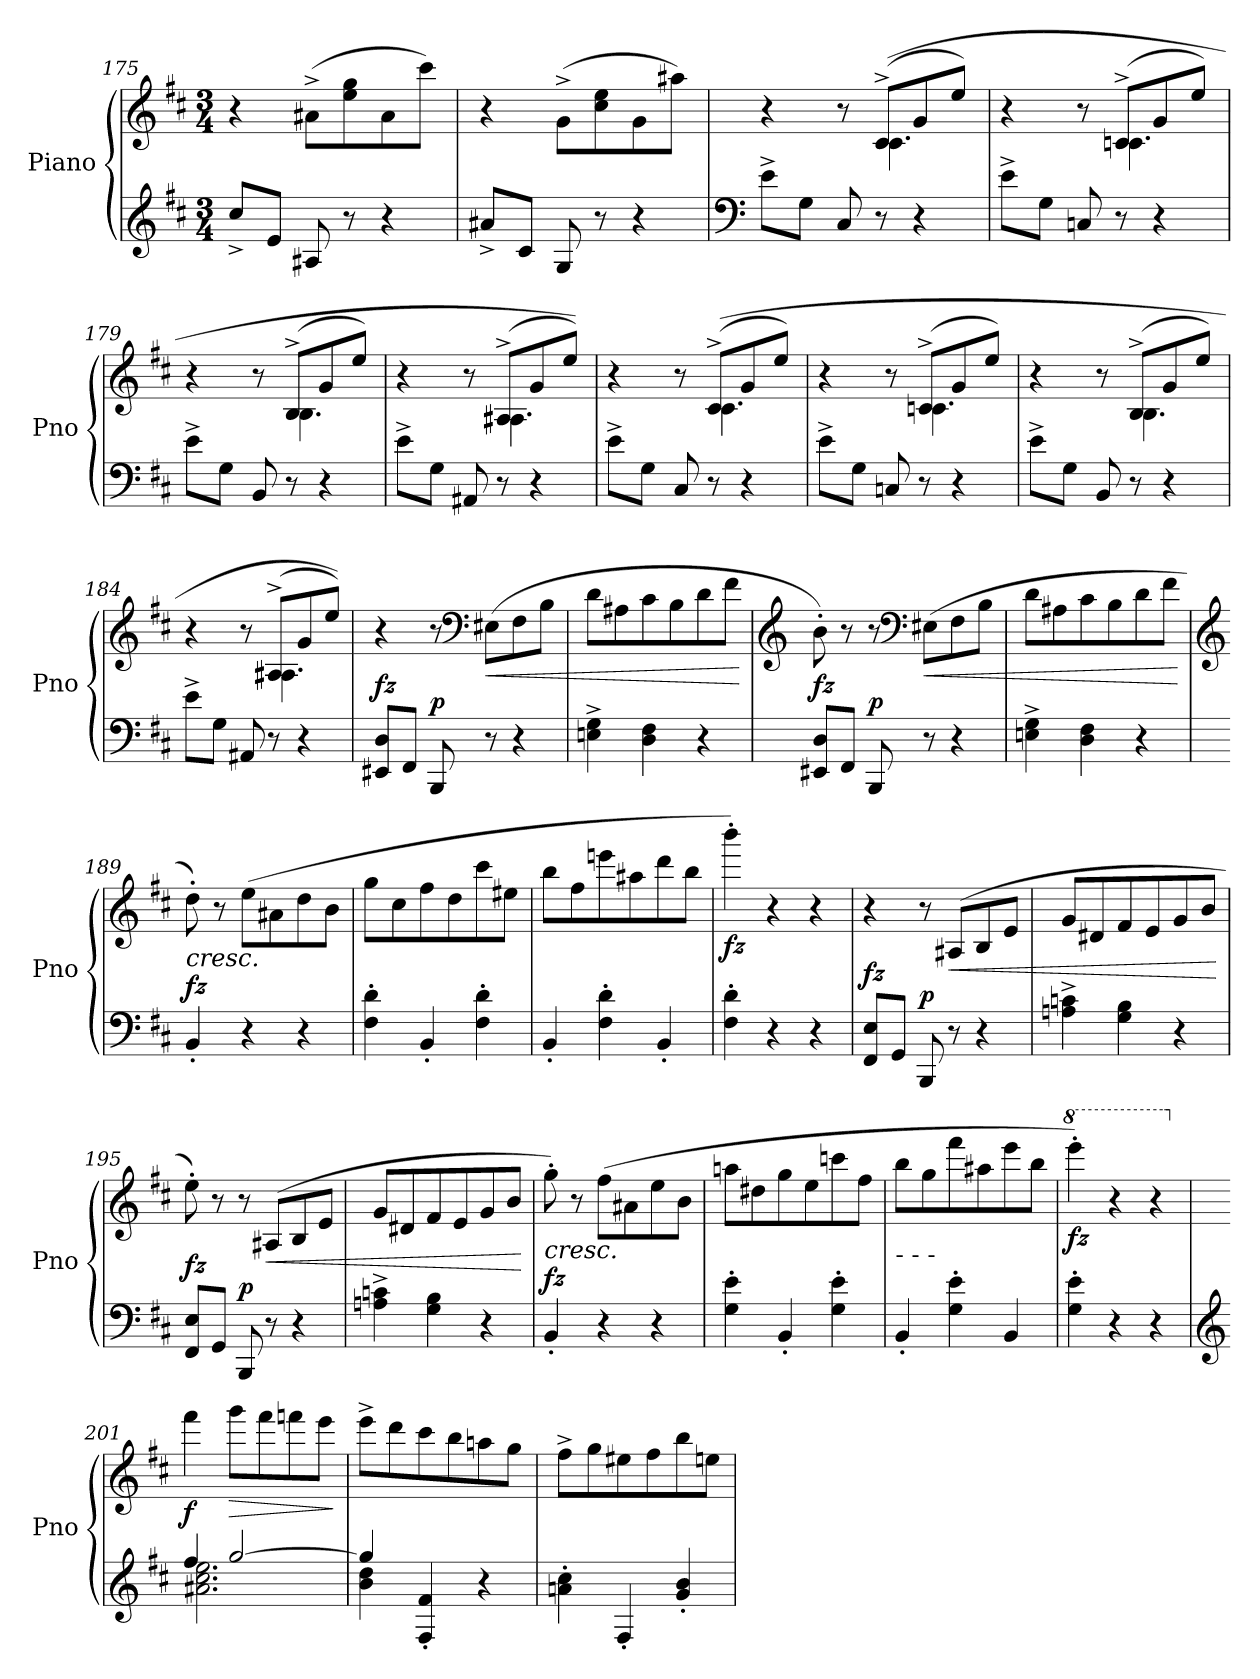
**kern	**kern	**dynam
*part1	*part1	*part1
*staff2	*staff1	*staff1/2
*I"Piano	*	*
*I'Pno	*	*
*clefG2	*clefG2	*
*k[f#c#]	*k[f#c#]	*
*M3/4	*M3/4	*
=175	=175	=175
8cc#^/L	4r	.
8e/J	.	.
8A#X/	(8a#X^\L	.
8r	8ee\ 8gg\	.
4r	8a#\	.
.	8ccc#\J)	.
!!LO:PB:g=z
=176	=176	=176
8a#X^/L	4r	.
8c#/J	.	.
8G/	(8g^\L	.
8r	8cc#\ 8ee\	.
4r	8g\	.
.	8aa#X\J)	.
=177	=177	=177
*clefF4	*	*
*	*^	*
8e^\L	4r	4.ryy	.
8G\J	.	.	.
8C#/	8r	.	.
8r	((8c#^/L	4.c#\	.
4r	8g/	.	.
.	8ee/J)	.	.
=178	=178	=178	=178
8e^\L	4r	4.ryy	.
8G\J	.	.	.
8Cn/	8r	.	.
8r	(8cn^/L	4.c\	.
4r	8g/	.	.
.	8ee/J)	.	.
=179	=179	=179	=179
8e^\L	4r	4.ryy	.
8G\J	.	.	.
8BB/	8r	.	.
8r	(8B^/L	4.B\	.
4r	8g/	.	.
.	8ee/J)	.	.
=180	=180	=180	=180
8e^\L	4r	4.ryy	.
8G\J	.	.	.
8AA#X/	8r	.	.
8r	(8A#X^/L	4.A#\	.
4r	8g/	.	.
.	8ee/J))	.	.
!!LO:LB:g=z	!!
=181	=181	=181	=181
8e^\L	4r	4.ryy	.
8G\J	.	.	.
8C#/	8r	.	.
8r	((8c#^/L	4.c#\	.
4r	8g/	.	.
.	8ee/J)	.	.
!!LO:LB:g=z	!!
=182	=182	=182	=182
8e^\L	4r	4.ryy	.
8G\J	.	.	.
8Cn/	8r	.	.
8r	(8cn^/L	4.c\	.
4r	8g/	.	.
.	8ee/J)	.	.
=183	=183	=183	=183
8e^\L	4r	4.ryy	.
8G\J	.	.	.
8BB/	8r	.	.
8r	(8B^/L	4.B\	.
4r	8g/	.	.
.	8ee/J)	.	.
=184	=184	=184	=184
8e^\L	4r	4.ryy	.
8G\J	.	.	.
8AA#X/	8r	.	.
8r	(8A#X^/L	4.A#\	.
4r	8g/	.	.
.	8ee/J))	.	.
*	*v	*v	*
=185	=185	=185
!	!	!LO:DY:a=2
8EE#X/ 8D/L	4r	fz
8FF#/J	.	.
!	!	!LO:DY:a=2
8BBB/	8r	p
*	*clefF4	*
!	!	!LO:HP:b
8r	(8E#X\L	<
4r	8F#\	.
.	8B\J	.
=186	=186	=186
4En\^ 4G\^	8d\L	.
.	8A#X\	.
4D\ 4F#\	8c#\	.
.	8B\	.
4r	8d\	.
.	8f#\J	.
.	.	[
!!LO:LB:g=z
=187	=187	=187
*	*clefG2	*
!	!	!LO:DY:a=2
8EE#X/ 8D/L	8b'\)	fz
8FF#/J	8r	.
!	!	!LO:DY:a=2
8BBB/	8r	p
*	*clefF4	*
!	!	!LO:HP:b
8r	(8E#X\L	<
4r	8F#\	.
.	8B\J	.
=188	=188	=188
4En\^ 4G\^	8d\L	.
.	8A#X\	.
4D\ 4F#\	8c#\	.
.	8B\	.
4r	8d\	.
.	8f#\J	.
.	.	[
=189	=189	=189
*	*clefG2	*
!	!	!LO:HP:b
!	!	!LO:DY:n=1:a=2
4BB'/	8dd'\)	< fz
.	8r	.
4r	(8ee\L	.
.	8a#X\	.
4r	8dd\	.
.	8b\J	.
=190	=190	=190
4F#\' 4d\'	8gg\L	.
.	8cc#\	.
4BB'/	8ff#\	.
!	!	!LO:DY:b
.	8dd\	other-dynamics
4F#\' 4d\'	8ccc#\	.
.	8ee#X\J	.
=191	=191	=191
4BB'/	8bb\L	.
.	8ff#\	.
4F#\' 4d\'	8eeen\	.
.	8aa#X\	.
4BB'/	8ddd\	.
.	8bb\J	.
.	.	[
=192	=192	=192
!	!	!LO:DY:b
4F#\' 4d\'	4bbb'\)	fz
4r	4r	.
4r	4r	.
!!LO:LB:g=z
=193	=193	=193
!	!	!LO:DY:a=2
8FF#/ 8E/L	4r	fz
8GG/J	.	.
!	!	!LO:DY:a=2
8BBB/	8r	p
!	!	!LO:HP:b
8r	(8A#X/L	<
4r	8B/	.
.	8e/J	.
=194	=194	=194
4An\^ 4cn\^	8g/L	.
.	8d#X/	.
4G\ 4B\	8f#/	.
.	8e/	.
4r	8g/	.
.	8b/J	.
.	.	[
=195	=195	=195
!	!	!LO:DY:a=2
8FF#/ 8E/L	8ee'\)	fz
8GG/J	8r	.
!	!	!LO:DY:a=2
8BBB/	8r	p
!	!	!LO:HP:b
8r	(8A#X/L	<
4r	8B/	.
.	8e/J	.
=196	=196	=196
4An\^ 4cn\^	8g/L	.
.	8d#X/	.
4G\ 4B\	8f#/	.
.	8e/	.
4r	8g/	.
.	8b/J	.
.	.	[
=197	=197	=197
!	!	!LO:HP:b
!	!	!LO:DY:n=1:a=2
4BB'/	8gg'\)	< fz
.	8r	.
4r	(8ff#\L	.
.	8a#X\	.
4r	8ee\	.
.	8b\J	.
=198	=198	=198
4G\' 4e\'	8aan\L	.
!	!	!LO:DY:b
.	8dd#X\	other-dynamics
4BB'/	8gg\	.
.	8ee\	.
4G\' 4e\'	8cccn\	.
.	8ff#\J	.
!!LO:LB:g=z
=199	=199	=199
!LO:TX:a:t=-       -       -	!	!
4BB'/	8bb\L	.
.	8gg\	.
4G\' 4e\'	8fff#\	.
.	8aa#X\	.
4BB/	8eee\	.
.	8bb\J	.
.	.	[
=200	=200	=200
*	*8va	*
!	!	!LO:DY:b
4G\' 4e\'	4eeee'\)	fz
4r	4r	.
4r	4r	.
=201	=201	=201
*clefG2	*	*
*^	*	*
*	*	*X8va	*
!	!	!	!LO:DY:b
4ff#/	2.a#X\ 2.cc#\ 2.ee\	4fff#\	f
!	!	!	!LO:HP:b
[2gg/	.	8ggg\L	>
.	.	8fff#\	.
.	.	8fffn\	.
.	.	8eee\J	.
*v	*v	*	*
.	.	]
=202	=202	=202
*^	*	*
4gg/]	4b\ 4dd\	8eee^\L	.
.	.	8ddd\	.
4F#/' 4f#/'	2ryy	8ccc#\	.
.	.	8bb\	.
4r	.	8aan\	.
.	.	8gg\J	.
*v	*v	*	*
=203	=203	=203
4an\' 4cc#\'	8ff#^\L	.
.	8gg\	.
4F#'/	8ee#X\	.
.	8ff#\	.
4g/' 4b/'	8bb\	.
.	8een\J	.
=	=	=
*-	*-	*-
